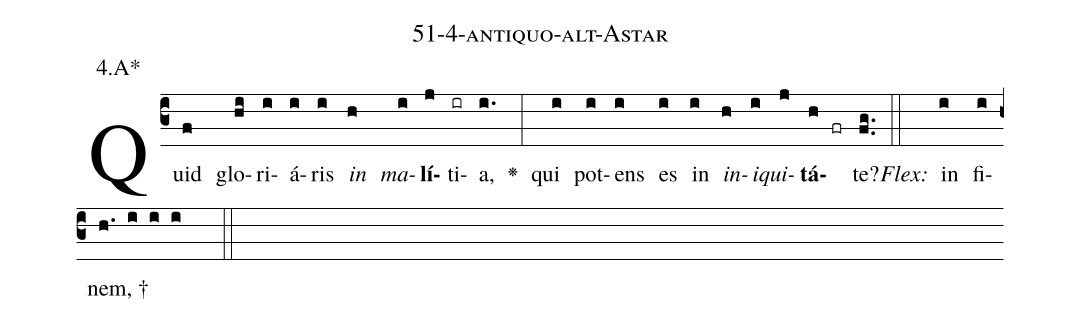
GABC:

name: 51-4-antiquo-alt-Astar;
annotation: 4.A*;
%%
(c3)Quid(f) glo(hi)ri(i)á(i)ris(i) <i>in</i>(h) <i>ma</i>(i)<b>lí</b>(j)ti(ir)a,(i.) <v>\greheightstar</v>(:) qui(i) pot(i)ens(i) es(i) in(i) <i>in</i>(h)<i>i</i>(i)<i>qui</i>(j)<b>tá</b>(h fr)te?(fg..) (::)
<i>Flex:</i>()  in(i) fi(i)nem, †(h. i i i  ::)

%E(i) u(h) o(i) u(j) a(h) e.(fg..) (::)
